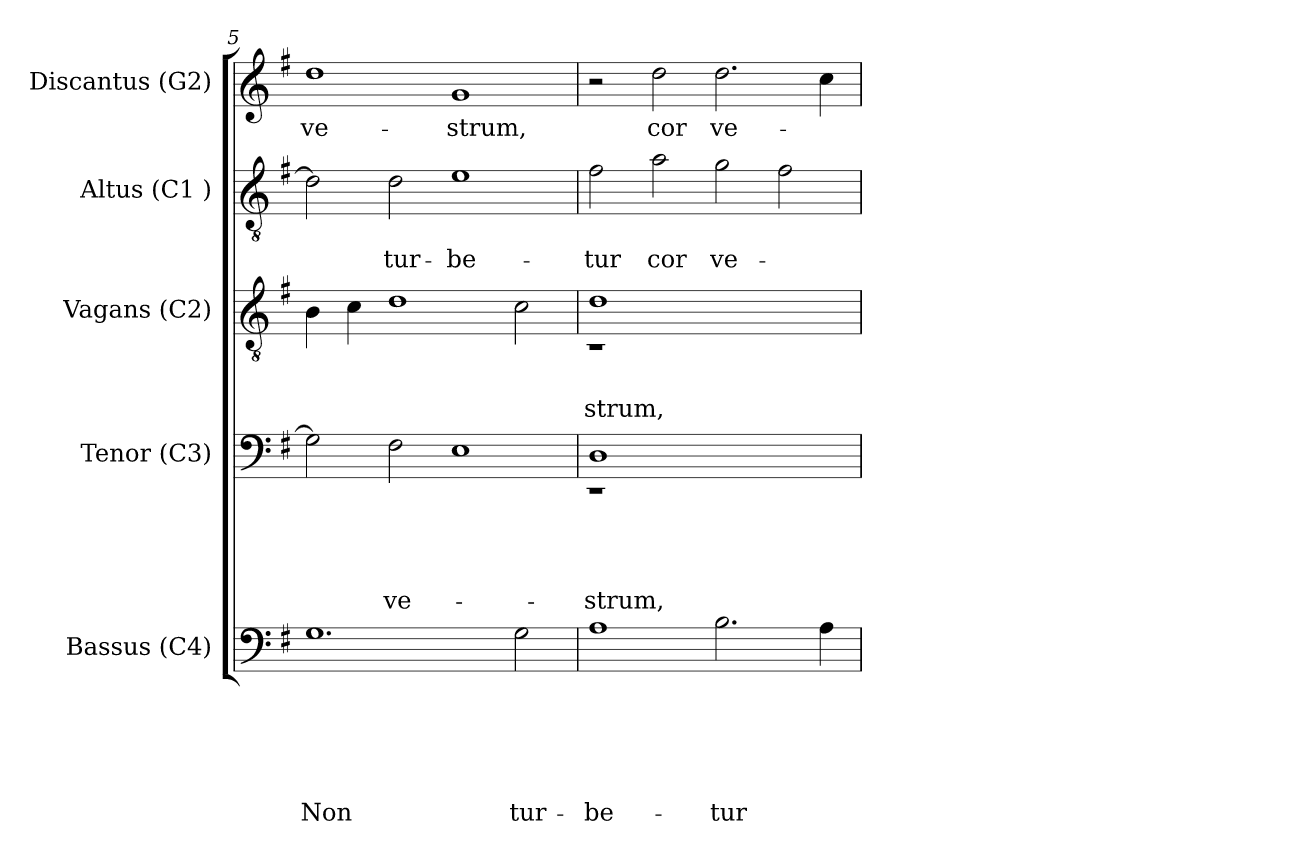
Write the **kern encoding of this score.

**kern	**text	**text	**text	**text	**text	**text	**kern	**text	**text	**text	**text	**text	**kern	**text	**text	**text	**kern	**text	**text	**kern	**text
*part5	*part5	*part5	*part5	*part5	*part5	*part5	*part4	*part4	*part4	*part4	*part4	*part4	*part3	*part3	*part3	*part3	*part2	*part2	*part2	*part1	*part1
*staff5	*staff5	*staff5	*staff5	*staff5	*staff5	*staff5	*staff4	*staff4	*staff4	*staff4	*staff4	*staff4	*staff3	*staff3	*staff3	*staff3	*staff2	*staff2	*staff2	*staff1	*staff1
*I"Bassus (C4)	*	*	*	*	*	*	*I"Tenor (C3)	*	*	*	*	*	*I"Vagans (C2)	*	*	*	*I"Altus (C1 )	*	*	*I"Discantus (G2)	*
*I'B.	*	*	*	*	*	*	*I'T.	*	*	*	*	*	*I'V.	*	*	*	*I'A.	*	*	*I'D.	*
!!LO:LB:g=z
*clefF4	*	*	*	*	*	*	*clefF4	*	*	*	*	*	*clefGv2	*	*	*	*clefGv2	*	*	*clefG2	*
*k[f#]	*	*	*	*	*	*	*k[f#]	*	*	*	*	*	*k[f#]	*	*	*	*k[f#]	*	*	*k[f#]	*
*G:	*	*	*	*	*	*	*G:	*	*	*	*	*	*G:	*	*	*	*G:	*	*	*G:	*
=5	=5	=5	=5	=5	=5	=5	=5	=5	=5	=5	=5	=5	=5	=5	=5	=5	=5	=5	=5	=5	=5
!	!	!	!	!	!	!LO:LY:b	!	!	!	!	!	!	!	!	!	!	!	!	!	!	!LO:LY:b
1.G	.	.	.	.	.	Non	2G\]	.	.	.	.	.	4B\	.	.	.	2d\]	.	.	1dd	ve-
.	.	.	.	.	.	.	.	.	.	.	.	.	4c\	.	.	.	.	.	.	.	.
!	!	!	!	!	!	!	!	!	!	!	!	!LO:LY:b	!	!	!	!	!	!	!LO:LY:b	!	!
.	.	.	.	.	.	.	2F#\	.	.	.	.	ve-	1d	.	.	.	2d\	.	tur-	.	.
!	!	!	!	!	!	!	!	!	!	!	!	!	!	!	!	!	!	!	!LO:LY:b	!	!LO:LY:b
.	.	.	.	.	.	.	1E	.	.	.	.	.	.	.	.	.	1e	.	-be-	1g	-strum,
!	!	!	!	!	!	!LO:LY:b	!	!	!	!	!	!	!	!	!	!	!	!	!	!	!
2G\	.	.	.	.	.	tur-	.	.	.	.	.	.	2c\	.	.	.	.	.	.	.	.
=6	=6	=6	=6	=6	=6	=6	=6	=6	=6	=6	=6	=6	=6	=6	=6	=6	=6	=6	=6	=6	=6
*	*	*	*	*	*	*	*^	*	*	*	*	*	*^	*	*	*	*	*	*	*	*
!	!	!	!	!	!	!LO:LY:b	!	!LO:N:vis=1	!	!	!	!	!LO:LY:b	!	!LO:N:vis=1	!	!	!LO:LY:b	!	!	!LO:LY:b	!	!
1A	.	.	.	.	.	-be-	1D	0rEE	.	.	.	.	-strum,	1d	0rC	.	.	-strum,	2f#\	.	-tur	2r	.
!	!	!	!	!	!	!	!	!	!	!	!	!	!	!	!	!	!	!	!	!	!LO:LY:b	!	!LO:LY:b
.	.	.	.	.	.	.	.	.	.	.	.	.	.	.	.	.	.	.	2a\	.	cor	2dd\	cor
!	!	!	!	!	!	!LO:LY:b	!	!	!	!	!	!	!	!	!	!	!	!	!	!	!LO:LY:b	!	!LO:LY:b
2.B\	.	.	.	.	.	-tur	1ryy	.	.	.	.	.	.	1ryy	.	.	.	.	2g\	.	ve-	2.dd\	ve-
.	.	.	.	.	.	.	.	.	.	.	.	.	.	.	.	.	.	.	2f#\	.	.	.	.
4A\	.	.	.	.	.	.	.	.	.	.	.	.	.	.	.	.	.	.	.	.	.	4cc\	.
*	*	*	*	*	*	*	*v	*v	*	*	*	*	*	*	*	*	*	*	*	*	*	*	*
*	*	*	*	*	*	*	*	*	*	*	*	*	*v	*v	*	*	*	*	*	*	*	*
=	=	=	=	=	=	=	=	=	=	=	=	=	=	=	=	=	=	=	=	=	=
*-	*-	*-	*-	*-	*-	*-	*-	*-	*-	*-	*-	*-	*-	*-	*-	*-	*-	*-	*-	*-	*-
